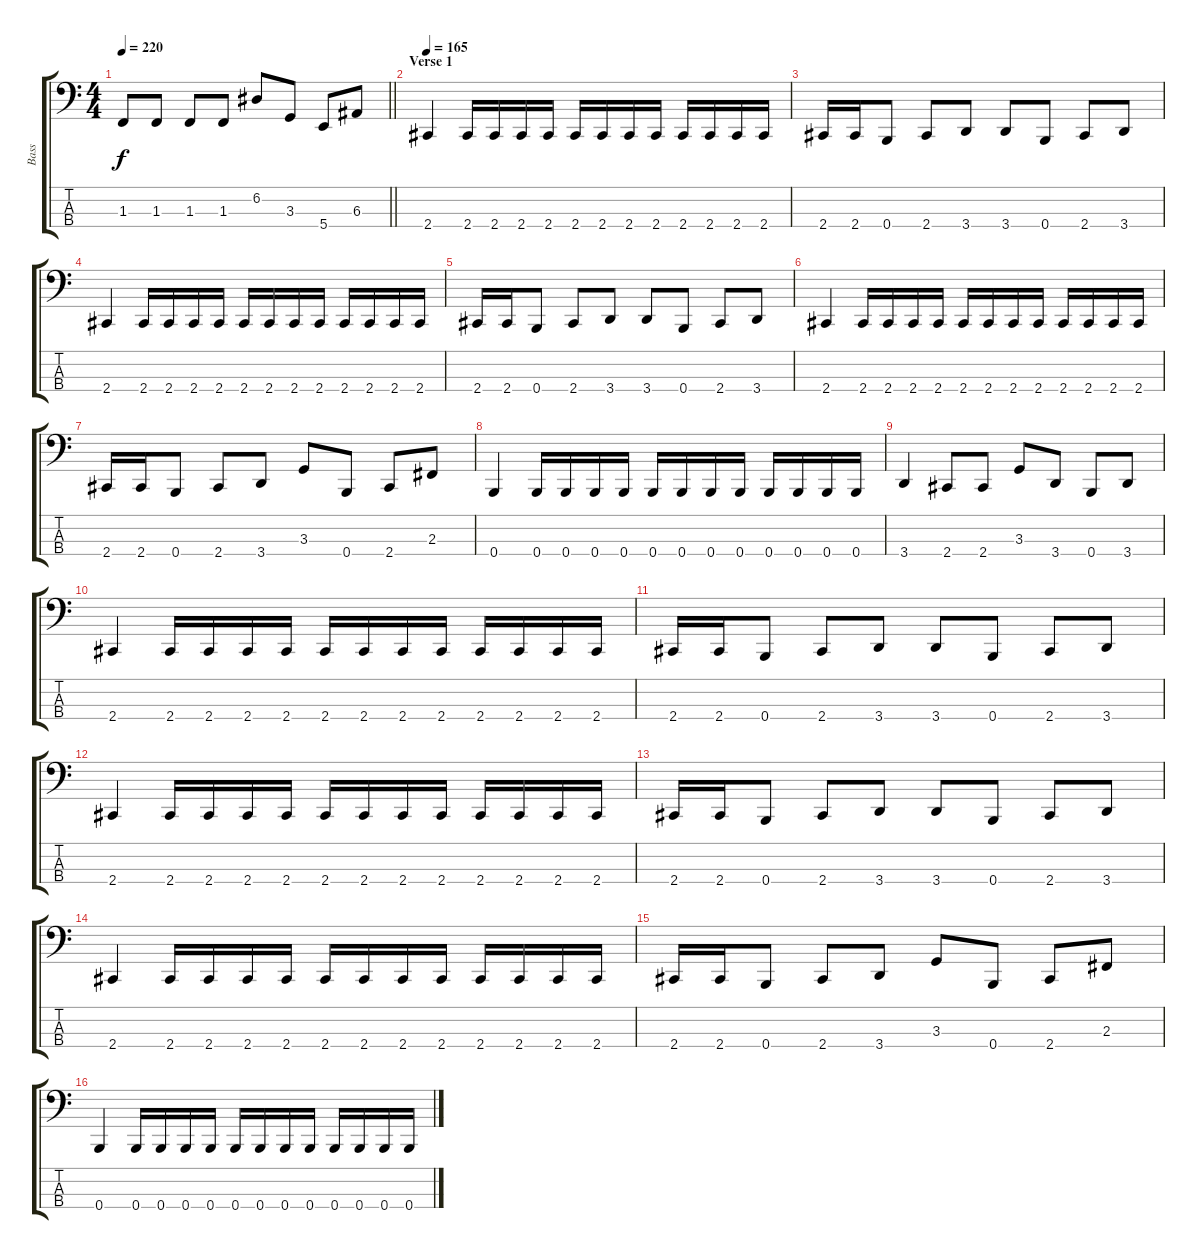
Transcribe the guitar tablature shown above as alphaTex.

\track ("Bass" "Bass") {instrument electricbassfinger}
\staff {score tabs}
\tuning (D2 A1 E1 B0) {hide}
\ts (4 4)
\tempo 220
\clef f4
\barLineRight lightlight
\ks c
1.3.8{dy f} 1.3.8 1.3.8 1.3.8 6.2.8 3.3.8 5.4.8 6.3.8 |
\section ("" "Verse 1")
\tempo 165
2.4.4 2.4.16 2.4.16 2.4.16 2.4.16 2.4.16 2.4.16 2.4.16 2.4.16 2.4.16 2.4.16 2.4.16 2.4.16 |
2.4.16 2.4.16 0.4.8 2.4.8 3.4.8 3.4.8 0.4.8 2.4.8 3.4.8 |
2.4.4 2.4.16 2.4.16 2.4.16 2.4.16 2.4.16 2.4.16 2.4.16 2.4.16 2.4.16 2.4.16 2.4.16 2.4.16 |
2.4.16 2.4.16 0.4.8 2.4.8 3.4.8 3.4.8 0.4.8 2.4.8 3.4.8 |
2.4.4 2.4.16 2.4.16 2.4.16 2.4.16 2.4.16 2.4.16 2.4.16 2.4.16 2.4.16 2.4.16 2.4.16 2.4.16 |
2.4.16 2.4.16 0.4.8 2.4.8 3.4.8 3.3.8 0.4.8 2.4.8 2.3.8 |
0.4.4 0.4.16 0.4.16 0.4.16 0.4.16 0.4.16 0.4.16 0.4.16 0.4.16 0.4.16 0.4.16 0.4.16 0.4.16 |
3.4.4 2.4.8 2.4.8 3.3.8 3.4.8 0.4.8 3.4.8 |
2.4.4 2.4.16 2.4.16 2.4.16 2.4.16 2.4.16 2.4.16 2.4.16 2.4.16 2.4.16 2.4.16 2.4.16 2.4.16 |
2.4.16 2.4.16 0.4.8 2.4.8 3.4.8 3.4.8 0.4.8 2.4.8 3.4.8 |
2.4.4 2.4.16 2.4.16 2.4.16 2.4.16 2.4.16 2.4.16 2.4.16 2.4.16 2.4.16 2.4.16 2.4.16 2.4.16 |
2.4.16 2.4.16 0.4.8 2.4.8 3.4.8 3.4.8 0.4.8 2.4.8 3.4.8 |
2.4.4 2.4.16 2.4.16 2.4.16 2.4.16 2.4.16 2.4.16 2.4.16 2.4.16 2.4.16 2.4.16 2.4.16 2.4.16 |
2.4.16 2.4.16 0.4.8 2.4.8 3.4.8 3.3.8 0.4.8 2.4.8 2.3.8 |
0.4.4 0.4.16 0.4.16 0.4.16 0.4.16 0.4.16 0.4.16 0.4.16 0.4.16 0.4.16 0.4.16 0.4.16 0.4.16
